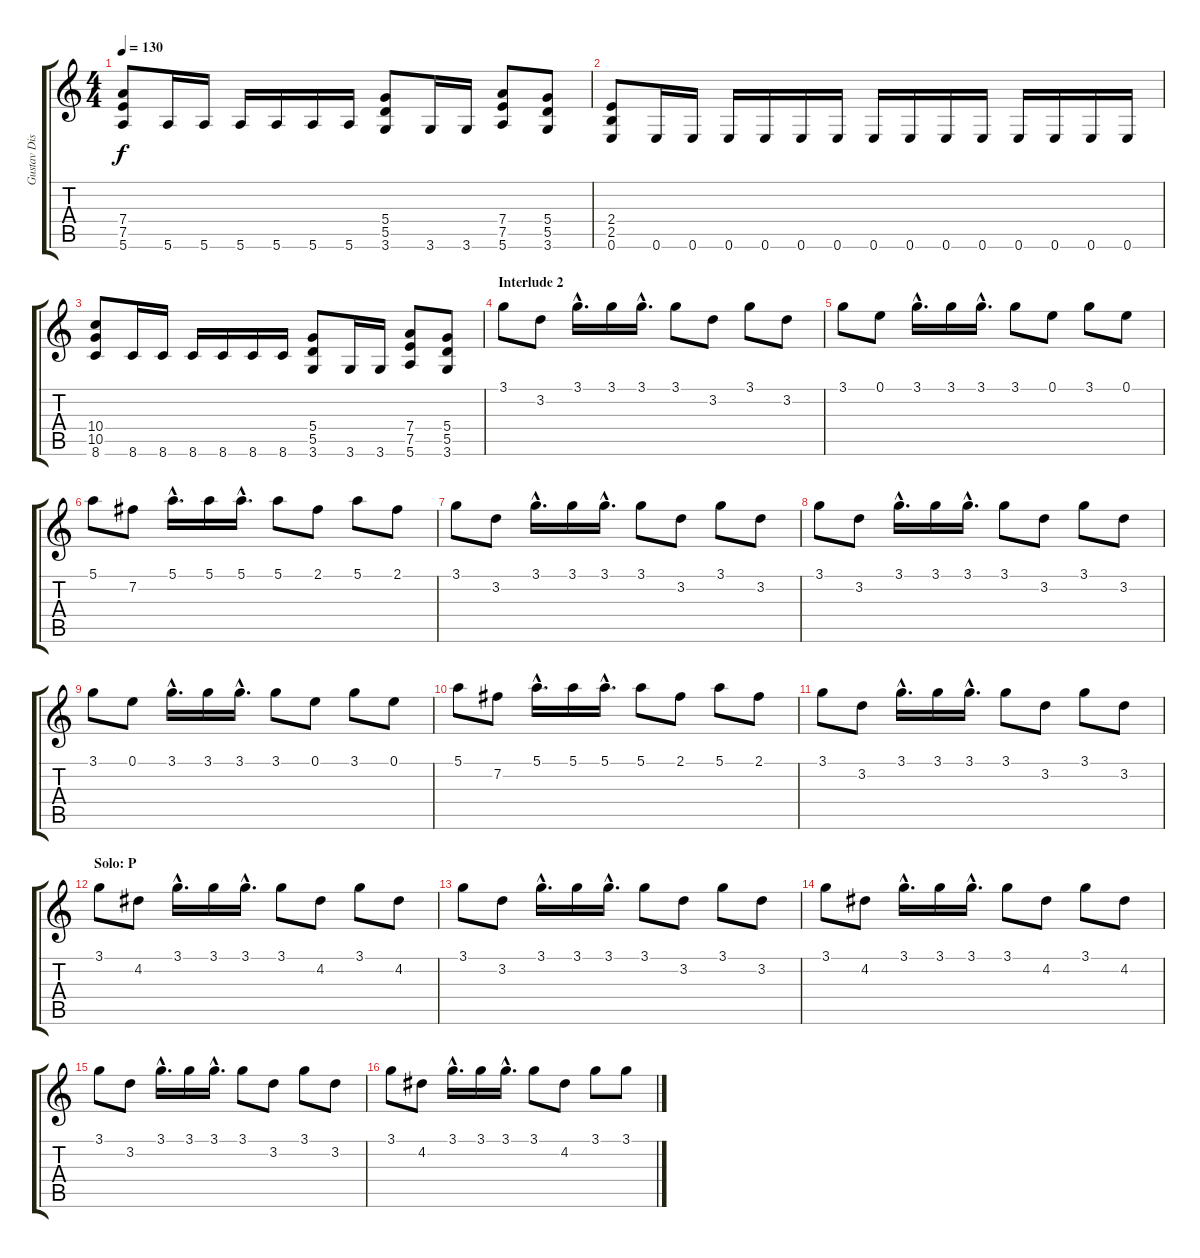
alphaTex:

\track ("Gustav Distorsion" "Gustav Dis") {instrument overdrivenguitar}
\staff {score tabs}
\tuning (E4 B3 G3 D3 A2 E2) {hide}
\ts (4 4)
\tempo 130
\clef g2
\ks c
(7.4 7.5 5.6).8{dy f} 5.6.16 5.6.16 5.6.16 5.6.16 5.6.16 5.6.16 (5.4 5.5 3.6).8 3.6.16 3.6.16 (7.4 7.5 5.6).8 (5.4 5.5 3.6).8 |
(2.4 2.5 0.6).8 0.6.16 0.6.16 0.6.16 0.6.16 0.6.16 0.6.16 0.6.16 0.6.16 0.6.16 0.6.16 0.6.16 0.6.16 0.6.16 0.6.16 |
(10.4 10.5 8.6).8 8.6.16 8.6.16 8.6.16 8.6.16 8.6.16 8.6.16 (5.4 5.5 3.6).8 3.6.16 3.6.16 (7.4 7.5 5.6).8 (5.4 5.5 3.6).8 |
\section ("" "Interlude 2")
3.1.8 3.2.8 3.1{hac}.16{d} 3.1.16 3.1{hac}.16{d} 3.1.8 3.2.8 3.1.8 3.2.8 |
3.1.8 0.1.8 3.1{hac}.16{d} 3.1.16 3.1{hac}.16{d} 3.1.8 0.1.8 3.1.8 0.1.8 |
5.1.8 7.2.8 5.1{hac}.16{d} 5.1.16 5.1{hac}.16{d} 5.1.8 2.1.8 5.1.8 2.1.8 |
3.1.8 3.2.8 3.1{hac}.16{d} 3.1.16 3.1{hac}.16{d} 3.1.8 3.2.8 3.1.8 3.2.8 |
3.1.8 3.2.8 3.1{hac}.16{d} 3.1.16 3.1{hac}.16{d} 3.1.8 3.2.8 3.1.8 3.2.8 |
3.1.8 0.1.8 3.1{hac}.16{d} 3.1.16 3.1{hac}.16{d} 3.1.8 0.1.8 3.1.8 0.1.8 |
5.1.8 7.2.8 5.1{hac}.16{d} 5.1.16 5.1{hac}.16{d} 5.1.8 2.1.8 5.1.8 2.1.8 |
3.1.8 3.2.8 3.1{hac}.16{d} 3.1.16 3.1{hac}.16{d} 3.1.8 3.2.8 3.1.8 3.2.8 |
\section ("" "Solo: P")
3.1.8 4.2.8 3.1{hac}.16{d} 3.1.16 3.1{hac}.16{d} 3.1.8 4.2.8 3.1.8 4.2.8 |
3.1.8 3.2.8 3.1{hac}.16{d} 3.1.16 3.1{hac}.16{d} 3.1.8 3.2.8 3.1.8 3.2.8 |
3.1.8 4.2.8 3.1{hac}.16{d} 3.1.16 3.1{hac}.16{d} 3.1.8 4.2.8 3.1.8 4.2.8 |
3.1.8 3.2.8 3.1{hac}.16{d} 3.1.16 3.1{hac}.16{d} 3.1.8 3.2.8 3.1.8 3.2.8 |
3.1.8 4.2.8 3.1{hac}.16{d} 3.1.16 3.1{hac}.16{d} 3.1.8 4.2.8 3.1.8 3.1.8
